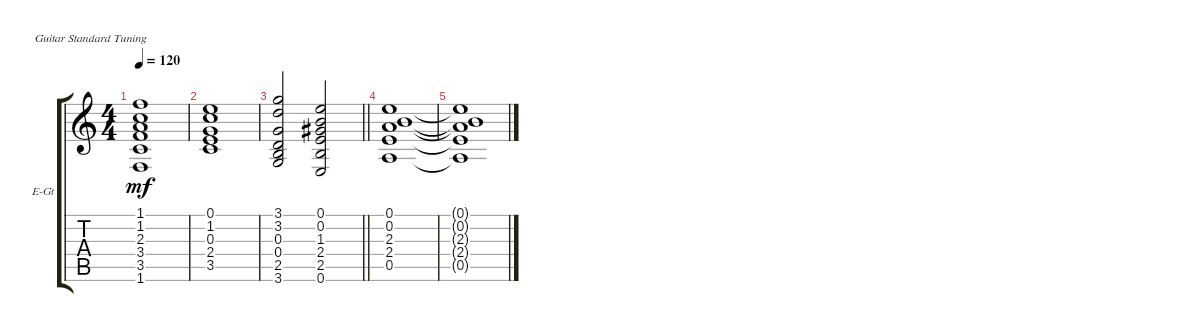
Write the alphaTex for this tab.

\defaultSystemsLayout 4
\bracketExtendMode groupsimilarinstruments
\firstSystemTrackNameOrientation horizontal
\otherSystemsTrackNameOrientation horizontal
\track ("Lead Acoustic" "E-Gt") {instrument electricguitarclean}
\staff {score tabs}
\tuning (E4 B3 G3 D3 A2 E2)
\ts (4 4)
\tempo 120
\clef g2
\ks aminor
(1.6 3.5 3.4 2.3 1.2 1.1).1{dy mf} |
(3.5 2.4 0.3 1.2 0.1).1 |
\barLineRight lightlight
(3.6 2.5 0.4 0.3 3.2 3.1).2 (0.6 2.5 2.4 1.3 0.2 0.1).2 |
(0.5 2.4 2.3 0.2 0.1).1 |
(0.1{t} 0.2{t} 2.3{t} 2.4{t} 0.5{t}).1
